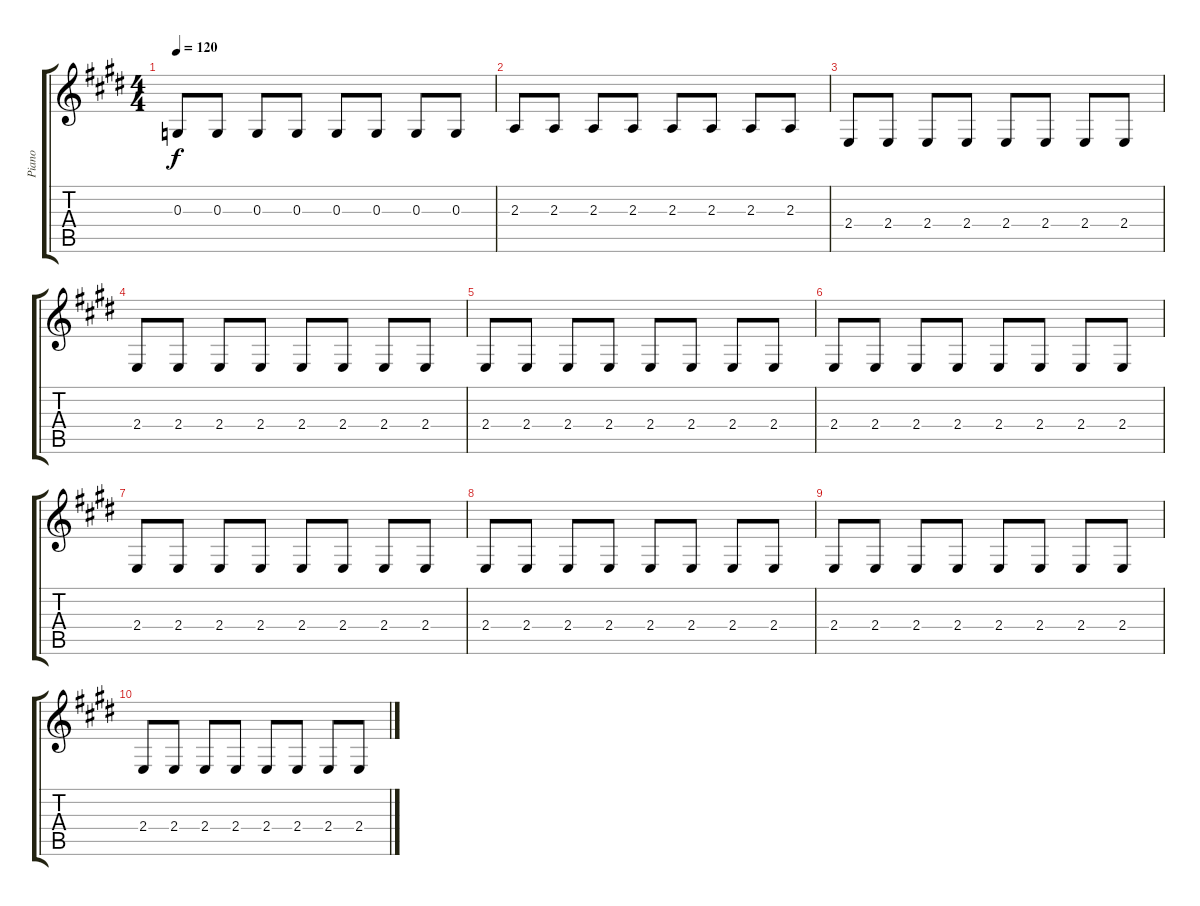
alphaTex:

\track ("Piano" "Piano") {instrument brightacousticpiano}
\staff {score tabs}
\tuning (E4 B3 G3 D3 A2 E2) {hide}
\ts (4 4)
\tempo 120
\clef g2
\ks e
0.3.8{dy f} 0.3.8 0.3.8 0.3.8 0.3.8 0.3.8 0.3.8 0.3.8 |
2.3.8 2.3.8 2.3.8 2.3.8 2.3.8 2.3.8 2.3.8 2.3.8 |
2.4.8 2.4.8 2.4.8 2.4.8 2.4.8 2.4.8 2.4.8 2.4.8 |
2.4.8 2.4.8 2.4.8 2.4.8 2.4.8 2.4.8 2.4.8 2.4.8 |
2.4.8 2.4.8 2.4.8 2.4.8 2.4.8 2.4.8 2.4.8 2.4.8 |
2.4.8 2.4.8 2.4.8 2.4.8 2.4.8 2.4.8 2.4.8 2.4.8 |
2.4.8 2.4.8 2.4.8 2.4.8 2.4.8 2.4.8 2.4.8 2.4.8 |
2.4.8 2.4.8 2.4.8 2.4.8 2.4.8 2.4.8 2.4.8 2.4.8 |
2.4.8 2.4.8 2.4.8 2.4.8 2.4.8 2.4.8 2.4.8 2.4.8 |
2.4.8 2.4.8 2.4.8 2.4.8 2.4.8 2.4.8 2.4.8 2.4.8
